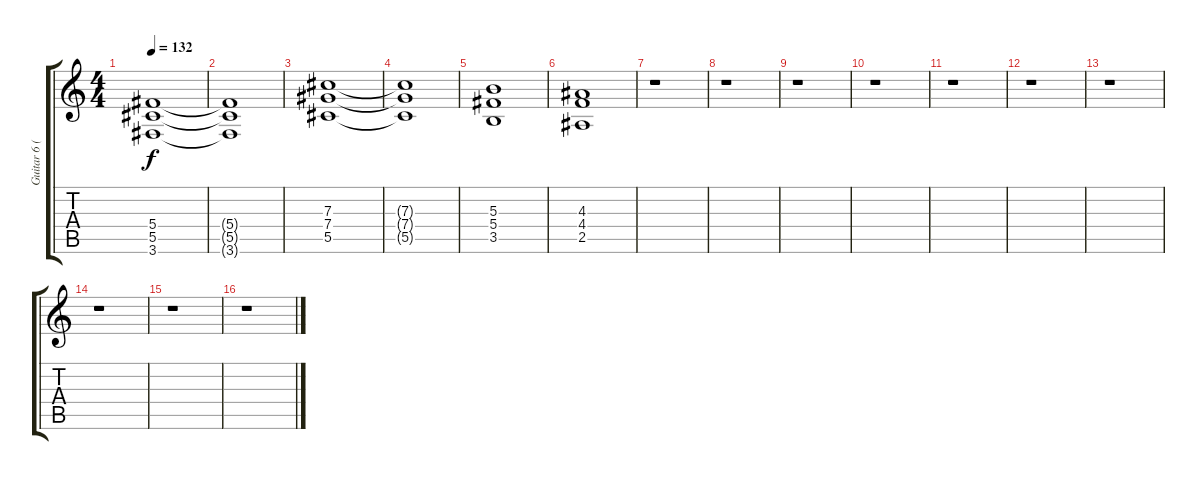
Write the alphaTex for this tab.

\track ("Guitar 6 (solo)" "Guitar 6 (") {instrument distortionguitar}
\staff {score tabs}
\tuning (Eb4 Bb3 Gb3 Db3 Ab2 Eb2) {hide}
\ts (4 4)
\tempo 132
\clef g2
\ks c
(5.4 5.5 3.6).1{dy f} |
(5.4{t} 5.5{t} 3.6{t}).1 |
(7.3 7.4 5.5).1 |
(7.3{t} 7.4{t} 5.5{t}).1 |
(5.3 5.4 3.5).1 |
(4.3 4.4 2.5).1 |
r.1 |
r.1 |
r.1 |
r.1 |
r.1 |
r.1 |
r.1 |
r.1 |
r.1 |
r.1
